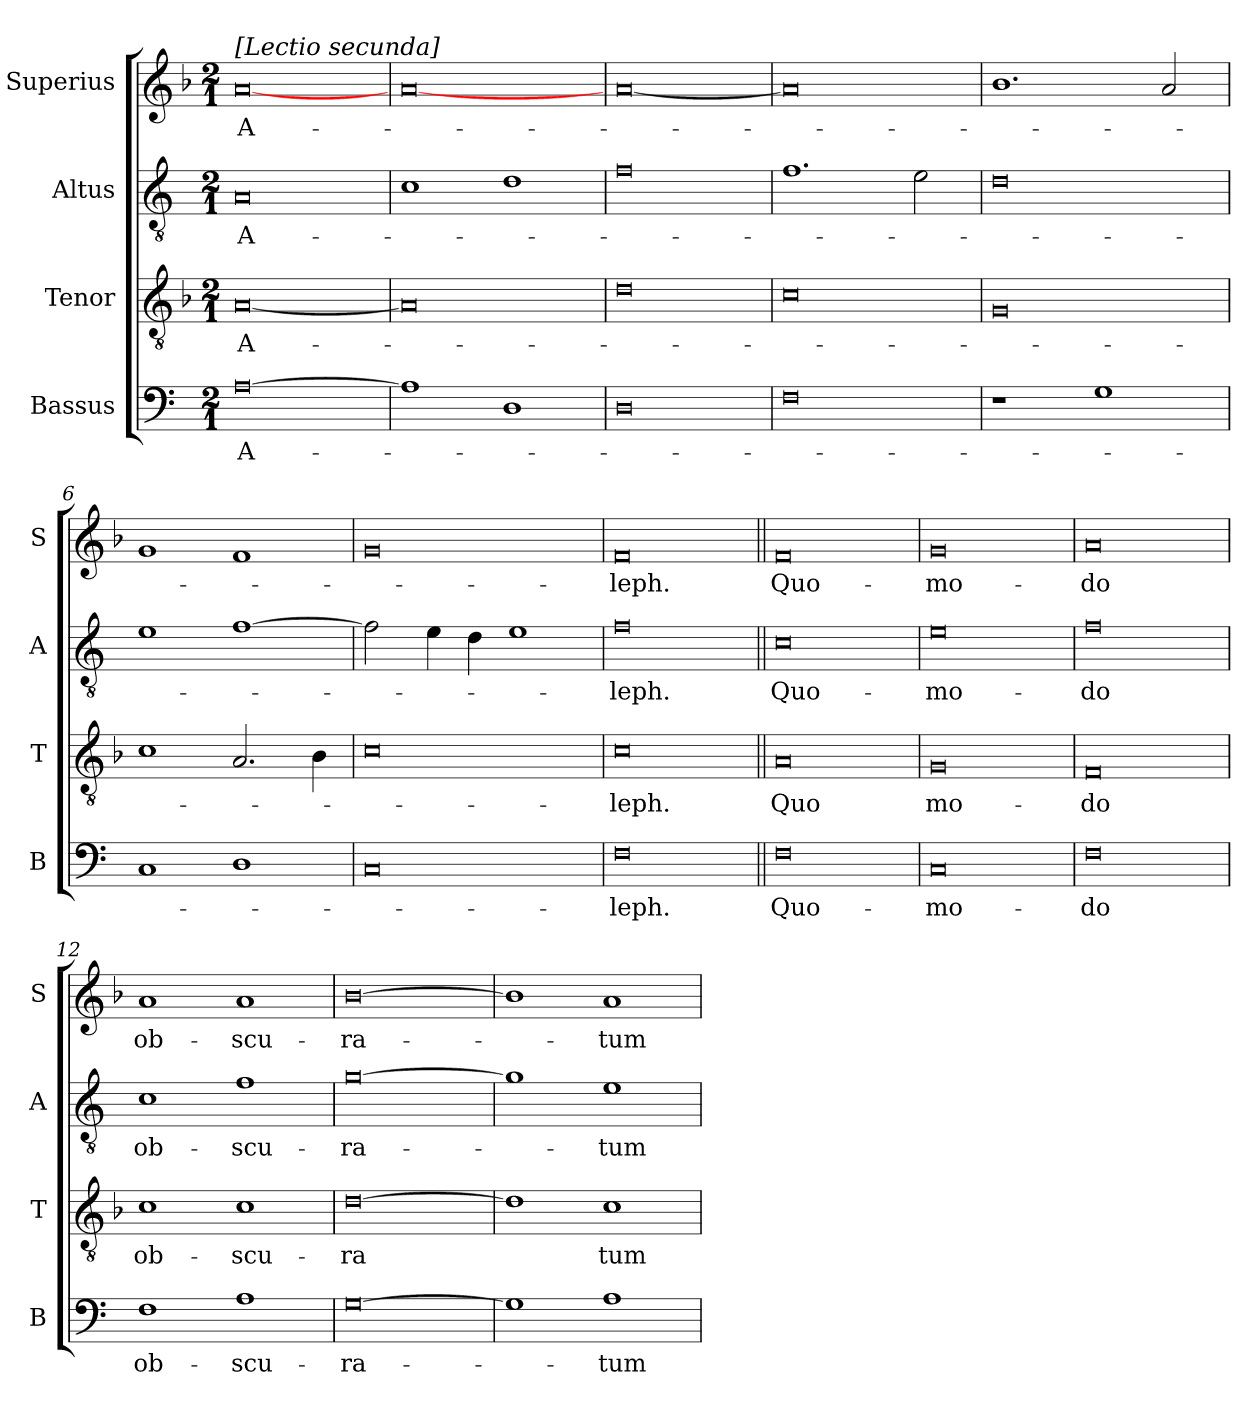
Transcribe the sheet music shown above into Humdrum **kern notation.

**kern	**text	**kern	**text	**kern	**text	**kern	**text
*part4	*part4	*part3	*part3	*part2	*part2	*part1	*part1
*staff4	*staff4	*staff3	*staff3	*staff2	*staff2	*staff1	*staff1
*I"Bassus	*	*I"Tenor	*	*I"Altus	*	*I"Superius	*
*I'B	*	*I'T	*	*I'A	*	*I'S	*
*clefF4	*	*clefGv2	*	*clefGv2	*	*clefG2	*
*k[]	*	*k[b-]	*	*k[]	*	*k[b-]	*
*M2/1	*	*M2/1	*	*M2/1	*	*M2/1	*
=1	=1	=1	=1	=1	=1	=1	=1
!	!	!	!	!	!	!LO:TX:a:t=[Sabato sancto. In primo nocturno]\n[Lectio secunda]	!
[0A	A-	[0A	A-	0A	A-	[0a	A-
=2	=2	=2	=2	=2	=2	=2	=2
1A]	.	0A]	.	1c	.	[0a	.
1D	.	.	.	1d	.	.	.
=3	=3	=3	=3	=3	=3	=3	=3
0D	.	0d	.	0f	.	[0a	.
=4	=4	=4	=4	=4	=4	=4	=4
0F	.	0c	.	1.f	.	0a]	.
.	.	.	.	2e	.	.	.
=5	=5	=5	=5	=5	=5	=5	=5
1r	.	0G	.	0d	.	1.b-	.
1G	.	.	.	.	.	.	.
.	.	.	.	.	.	2a	.
=6	=6	=6	=6	=6	=6	=6	=6
1C	.	1c	.	1e	.	1g	.
1D	.	2.A	.	[1f	.	1f	.
.	.	4B-	.	.	.	.	.
=7	=7	=7	=7	=7	=7	=7	=7
0C	.	0c	.	2f]	.	0g	.
.	.	.	.	4e	.	.	.
.	.	.	.	4d	.	.	.
.	.	.	.	1e	.	.	.
=8	=8	=8	=8	=8	=8	=8	=8
0F	leph.	0c	leph.	0f	leph.	0f	leph.
=9||	=9||	=9||	=9||	=9||	=9||	=9||	=9||
0F	-Quo-	0A	Quo	0c	-Quo-	0f	Quo-
=10	=10	=10	=10	=10	=10	=10	=10
0C	-mo-	0G	mo-	0e	-mo-	0g	-mo-
=11	=11	=11	=11	=11	=11	=11	=11
0F	-do	0F	-do	0f	-do	0a	-do
=12	=12	=12	=12	=12	=12	=12	=12
1F	ob-	1c	ob-	1c	ob-	1a	ob-
1A	-scu-	1c	-scu-	1f	-scu-	1a	-scu-
=13	=13	=13	=13	=13	=13	=13	=13
[0G	-ra-	[0d	-ra	[0g	-ra-	[0b-	-ra-
=14	=14	=14	=14	=14	=14	=14	=14
1G]	.	1d]	.	1g]	.	1b-]	.
1A	-tum	1c	tum	1e	-tum	1a	-tum
=	=	=	=	=	=	=	=
*-	*-	*-	*-	*-	*-	*-	*-
